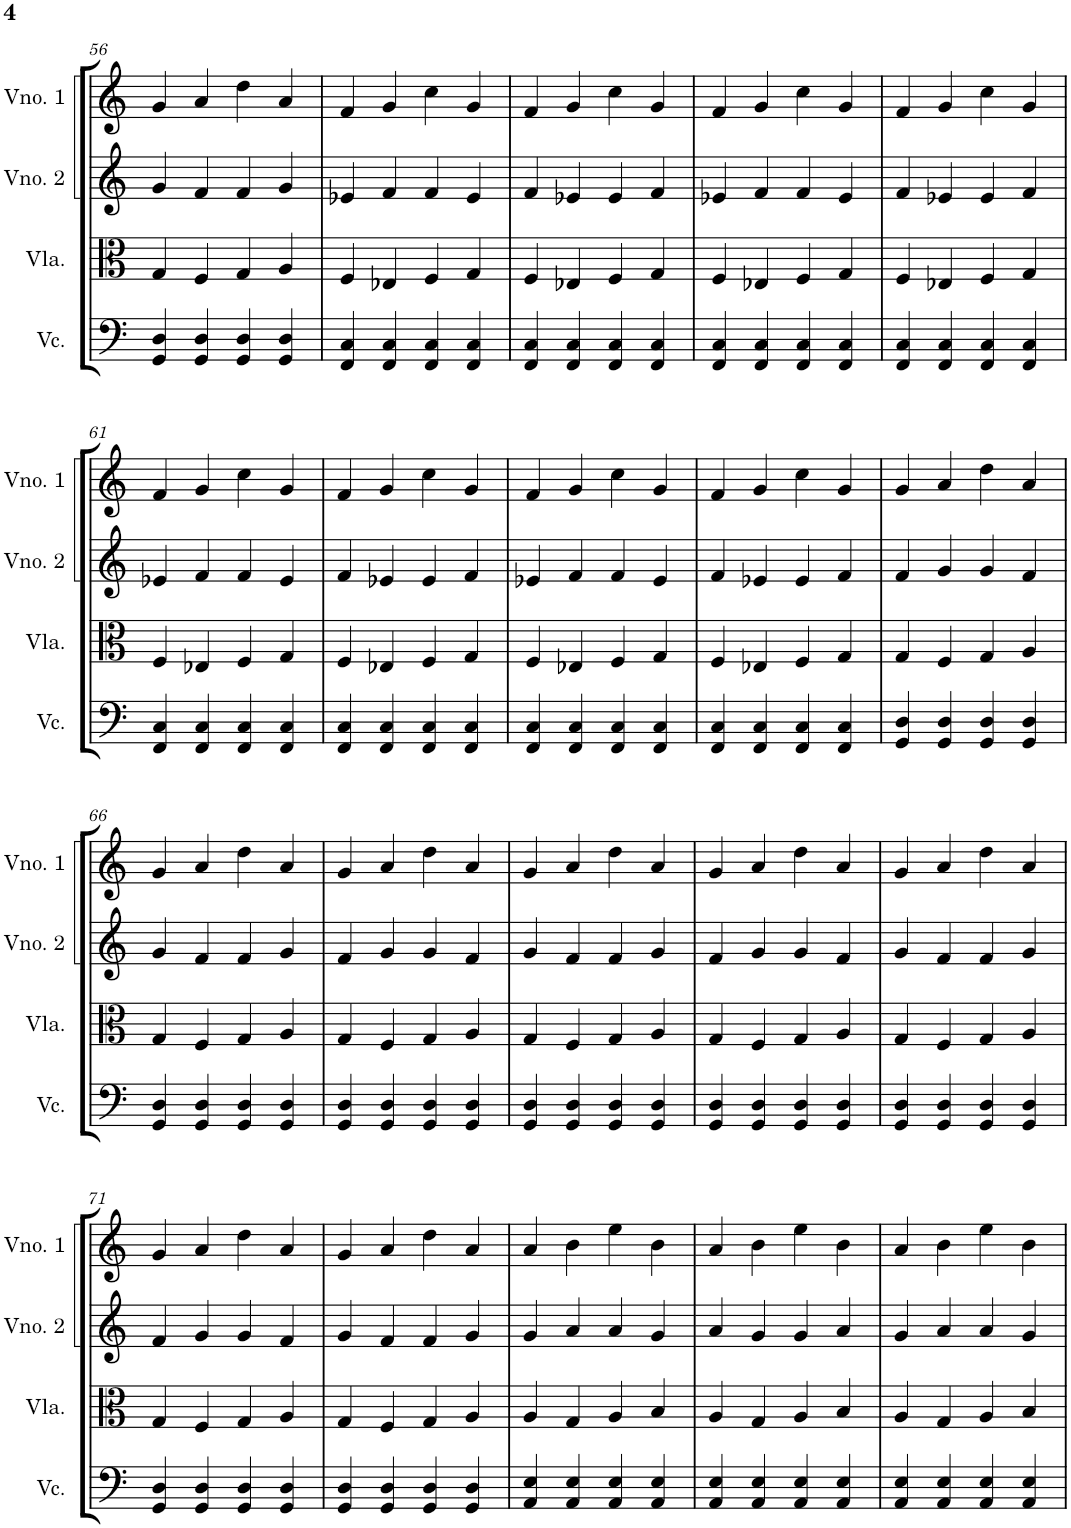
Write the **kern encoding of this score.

**kern	**kern	**kern	**kern
*part4	*part3	*part2	*part1
*staff4	*staff3	*staff2	*staff1
*I"Violoncelo	*I"Viola	*I"Violino 2	*I"Violino 1
*I'Vc.	*I'Vla.	*I'Vno. 2	*I'Vno. 1
!!LO:PB:g=z
*clefF4	*clefC3	*clefG2	*clefG2
*k[]	*k[]	*k[]	*k[]
*M4/4	*M4/4	*M4/4	*M4/4
=56	=56	=56	=56
4GG/ 4D/	4G/	4g/	4g/
4GG/ 4D/	4F/	4f/	4a/
4GG/ 4D/	4G/	4f/	4dd\
4GG/ 4D/	4A/	4g/	4a/
=57	=57	=57	=57
4FF/ 4C/	4F/	4e-X/	4f/
4FF/ 4C/	4E-X/	4f/	4g/
4FF/ 4C/	4F/	4f/	4cc\
4FF/ 4C/	4G/	4e-/	4g/
=58	=58	=58	=58
4FF/ 4C/	4F/	4f/	4f/
4FF/ 4C/	4E-X/	4e-X/	4g/
4FF/ 4C/	4F/	4e-/	4cc\
4FF/ 4C/	4G/	4f/	4g/
=59	=59	=59	=59
4FF/ 4C/	4F/	4e-X/	4f/
4FF/ 4C/	4E-X/	4f/	4g/
4FF/ 4C/	4F/	4f/	4cc\
4FF/ 4C/	4G/	4e-/	4g/
=60	=60	=60	=60
4FF/ 4C/	4F/	4f/	4f/
4FF/ 4C/	4E-X/	4e-X/	4g/
4FF/ 4C/	4F/	4e-/	4cc\
4FF/ 4C/	4G/	4f/	4g/
!!LO:LB:g=z
=61	=61	=61	=61
4FF/ 4C/	4F/	4e-X/	4f/
4FF/ 4C/	4E-X/	4f/	4g/
4FF/ 4C/	4F/	4f/	4cc\
4FF/ 4C/	4G/	4e-/	4g/
=62	=62	=62	=62
4FF/ 4C/	4F/	4f/	4f/
4FF/ 4C/	4E-X/	4e-X/	4g/
4FF/ 4C/	4F/	4e-/	4cc\
4FF/ 4C/	4G/	4f/	4g/
=63	=63	=63	=63
4FF/ 4C/	4F/	4e-X/	4f/
4FF/ 4C/	4E-X/	4f/	4g/
4FF/ 4C/	4F/	4f/	4cc\
4FF/ 4C/	4G/	4e-/	4g/
=64	=64	=64	=64
4FF/ 4C/	4F/	4f/	4f/
4FF/ 4C/	4E-X/	4e-X/	4g/
4FF/ 4C/	4F/	4e-/	4cc\
4FF/ 4C/	4G/	4f/	4g/
=65	=65	=65	=65
4GG/ 4D/	4G/	4f/	4g/
4GG/ 4D/	4F/	4g/	4a/
4GG/ 4D/	4G/	4g/	4dd\
4GG/ 4D/	4A/	4f/	4a/
!!LO:LB:g=z
=66	=66	=66	=66
4GG/ 4D/	4G/	4g/	4g/
4GG/ 4D/	4F/	4f/	4a/
4GG/ 4D/	4G/	4f/	4dd\
4GG/ 4D/	4A/	4g/	4a/
=67	=67	=67	=67
4GG/ 4D/	4G/	4f/	4g/
4GG/ 4D/	4F/	4g/	4a/
4GG/ 4D/	4G/	4g/	4dd\
4GG/ 4D/	4A/	4f/	4a/
=68	=68	=68	=68
4GG/ 4D/	4G/	4g/	4g/
4GG/ 4D/	4F/	4f/	4a/
4GG/ 4D/	4G/	4f/	4dd\
4GG/ 4D/	4A/	4g/	4a/
=69	=69	=69	=69
4GG/ 4D/	4G/	4f/	4g/
4GG/ 4D/	4F/	4g/	4a/
4GG/ 4D/	4G/	4g/	4dd\
4GG/ 4D/	4A/	4f/	4a/
=70	=70	=70	=70
4GG/ 4D/	4G/	4g/	4g/
4GG/ 4D/	4F/	4f/	4a/
4GG/ 4D/	4G/	4f/	4dd\
4GG/ 4D/	4A/	4g/	4a/
!!LO:LB:g=z
=71	=71	=71	=71
4GG/ 4D/	4G/	4f/	4g/
4GG/ 4D/	4F/	4g/	4a/
4GG/ 4D/	4G/	4g/	4dd\
4GG/ 4D/	4A/	4f/	4a/
=72	=72	=72	=72
4GG/ 4D/	4G/	4g/	4g/
4GG/ 4D/	4F/	4f/	4a/
4GG/ 4D/	4G/	4f/	4dd\
4GG/ 4D/	4A/	4g/	4a/
=73	=73	=73	=73
4AA/ 4E/	4A/	4g/	4a/
4AA/ 4E/	4G/	4a/	4b\
4AA/ 4E/	4A/	4a/	4ee\
4AA/ 4E/	4B/	4g/	4b\
=74	=74	=74	=74
4AA/ 4E/	4A/	4a/	4a/
4AA/ 4E/	4G/	4g/	4b\
4AA/ 4E/	4A/	4g/	4ee\
4AA/ 4E/	4B/	4a/	4b\
=75	=75	=75	=75
4AA/ 4E/	4A/	4g/	4a/
4AA/ 4E/	4G/	4a/	4b\
4AA/ 4E/	4A/	4a/	4ee\
4AA/ 4E/	4B/	4g/	4b\
=	=	=	=
*-	*-	*-	*-
